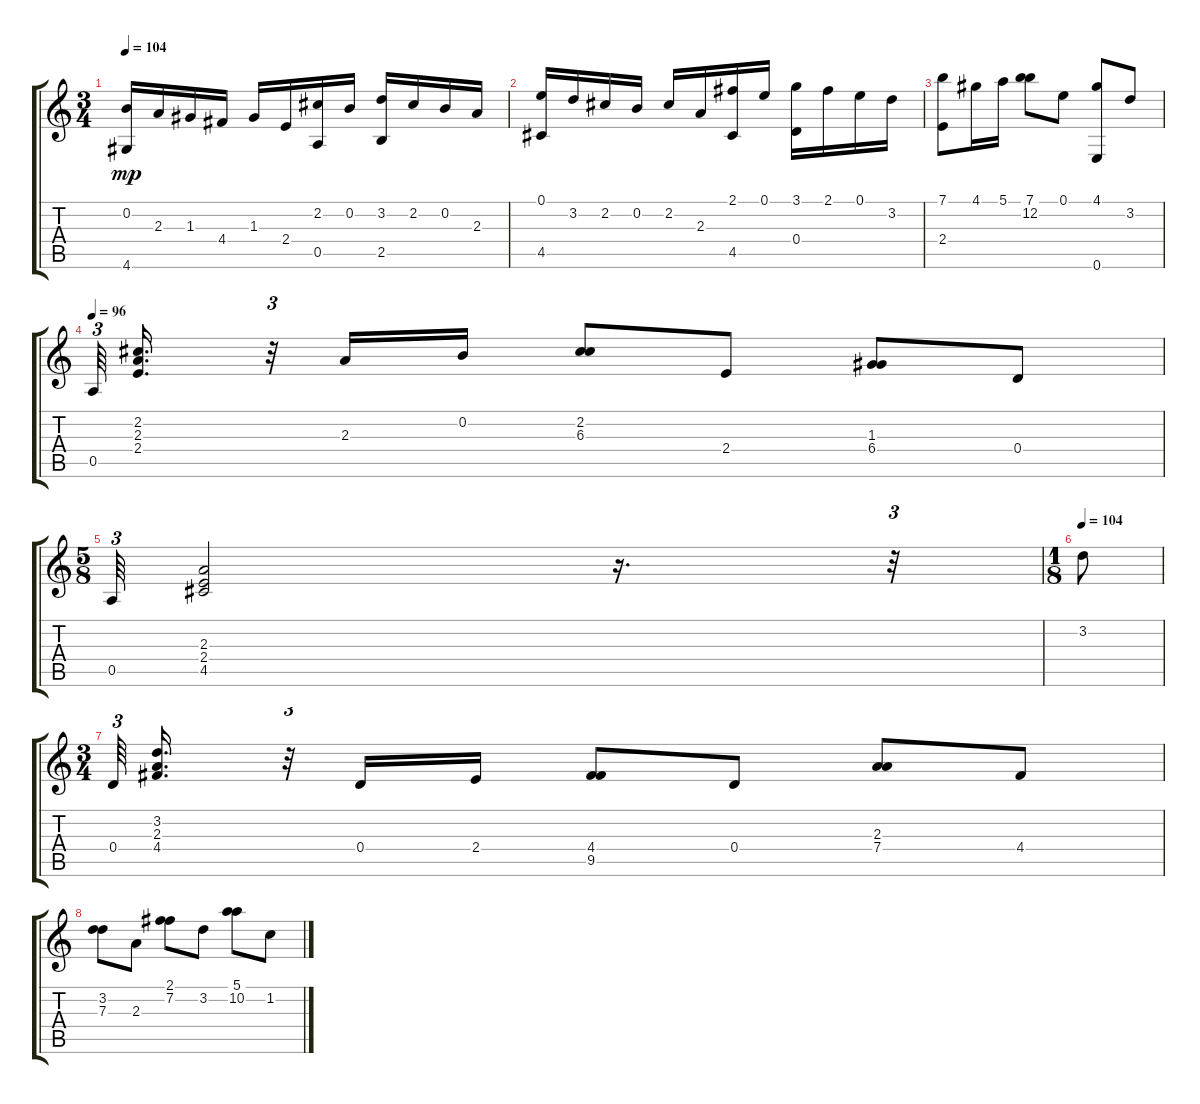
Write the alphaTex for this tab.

\track "" {instrument acousticguitarnylon}
\staff {score tabs}
\tuning (E4 B3 G3 D3 A2 E2) {hide}
\ts (3 4)
\tempo 104
\clef g2
\ks c
(0.2 4.6).16{dy mp} 2.3.16 1.3.16 4.4.16 1.3.16 2.4.16 (2.2 0.5).16 0.2.16 (3.2 2.5).16 2.2.16 0.2.16 2.3.16 |
(0.1 4.5).16 3.2.16 2.2.16 0.2.16 2.2.16 2.3.16 (2.1 4.5).16 0.1.16 (3.1 0.4).16 2.1.16 0.1.16 3.2.16 |
(7.1 2.4).8 4.1.16 5.1.16 (7.1 12.2).8 0.1.8 (4.1 0.6).8 3.2.8 |
\tempo 96
0.5.64{tu (3 2)} (2.2 2.3 2.4).16{d} r.32{tu (3 2)} 2.3.16 0.2.16 (2.2 6.3).8 2.4.8 (1.3 6.4).8 0.4.8 |
\ts (5 8)
0.5.64{tu (3 2)} (2.3 2.4 4.5).2 r.16{d} r.32{tu (3 2)} |
\ts (1 8)
\tempo 104
3.2.8 |
\ts (3 4)
0.4.64{tu (3 2)} (3.2 2.3 4.4).16{d} r.32{tu (3 2)} 0.4.16 2.4.16 (4.4 9.5).8 0.4.8 (2.3 7.4).8 4.4.8 |
(3.2 7.3).8 2.3.8 (2.1 7.2).8 3.2.8 (5.1 10.2).8 1.2.8
